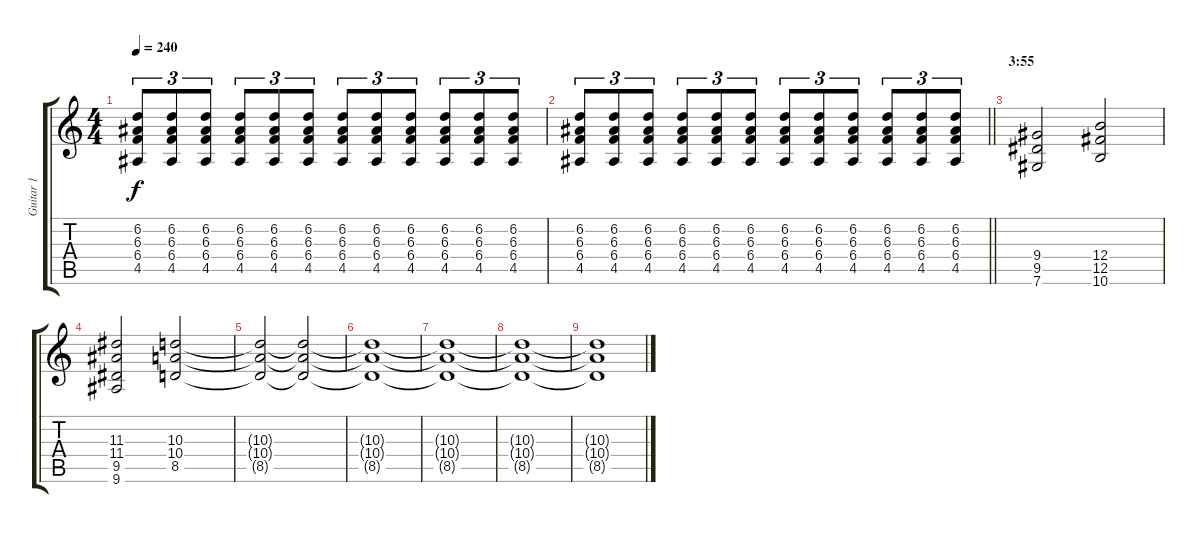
\track ("Guitar 1" "Guitar 1") {instrument distortionguitar}
\staff {score tabs}
\tuning (Db4 Ab3 E3 B2 Gb2 Db2) {hide}
\ts (4 4)
\tempo 240
\clef g2
\ks c
(6.2 6.3 6.4 4.5).8{tu (3 2) dy f} (6.2 6.3 6.4 4.5).8{tu (3 2)} (6.2 6.3 6.4 4.5).8{tu (3 2)} (6.2 6.3 6.4 4.5).8{tu (3 2)} (6.2 6.3 6.4 4.5).8{tu (3 2)} (6.2 6.3 6.4 4.5).8{tu (3 2)} (6.2 6.3 6.4 4.5).8{tu (3 2)} (6.2 6.3 6.4 4.5).8{tu (3 2)} (6.2 6.3 6.4 4.5).8{tu (3 2)} (6.2 6.3 6.4 4.5).8{tu (3 2)} (6.2 6.3 6.4 4.5).8{tu (3 2)} (6.2 6.3 6.4 4.5).8{tu (3 2)} |
\barLineRight lightlight
(6.2 6.3 6.4 4.5).8{tu (3 2)} (6.2 6.3 6.4 4.5).8{tu (3 2)} (6.2 6.3 6.4 4.5).8{tu (3 2)} (6.2 6.3 6.4 4.5).8{tu (3 2)} (6.2 6.3 6.4 4.5).8{tu (3 2)} (6.2 6.3 6.4 4.5).8{tu (3 2)} (6.2 6.3 6.4 4.5).8{tu (3 2)} (6.2 6.3 6.4 4.5).8{tu (3 2)} (6.2 6.3 6.4 4.5).8{tu (3 2)} (6.2 6.3 6.4 4.5).8{tu (3 2)} (6.2 6.3 6.4 4.5).8{tu (3 2)} (6.2 6.3 6.4 4.5).8{tu (3 2)} |
\section ("" "3:55")
(9.4 9.5 7.6).2 (12.4 12.5 10.6).2 |
(11.3 11.4 9.5 9.6).2 (10.3 10.4 8.5).2 |
(10.3{t} 10.4{t} 8.5{t}).2 (10.3{t} 10.4{t} 8.5{t}).2{volume 0} |
(10.3{t} 10.4{t} 8.5{t}).1 |
(10.3{t} 10.4{t} 8.5{t}).1 |
(10.3{t} 10.4{t} 8.5{t}).1 |
(10.3{t} 10.4{t} 8.5{t}).1
